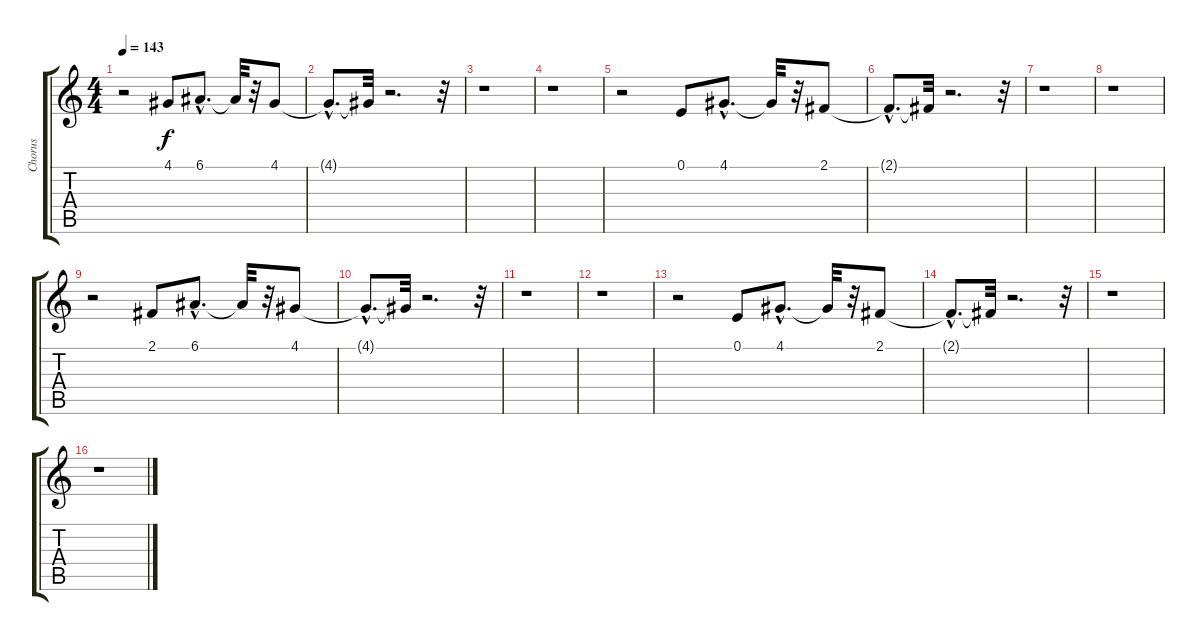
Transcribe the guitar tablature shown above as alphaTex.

\track ("Chorus" "Chorus") {instrument choiraahs}
\staff {score tabs}
\tuning (E4 B3 G3 D3 A2 E2) {hide}
\ts (4 4)
\tempo 143
\clef g2
\ks c
r.2{dy f} 4.1.8 6.1{hac}.8{d} 6.1{t}.32 r.32 4.1.8 |
4.1{hac t}.8{d} 4.1{t}.32 r.2{d} r.32 |
r.1 |
r.1 |
r.2 0.1.8 4.1{hac}.8{d} 4.1{t}.32 r.32 2.1.8 |
2.1{hac t}.8{d} 2.1{t}.32 r.2{d} r.32 |
r.1 |
r.1 |
r.2 2.1.8 6.1{hac}.8{d} 6.1{t}.32 r.32 4.1.8 |
4.1{hac t}.8{d} 4.1{t}.32 r.2{d} r.32 |
r.1 |
r.1 |
r.2 0.1.8 4.1{hac}.8{d} 4.1{t}.32 r.32 2.1.8 |
2.1{hac t}.8{d} 2.1{t}.32 r.2{d} r.32 |
r.1 |
r.1
